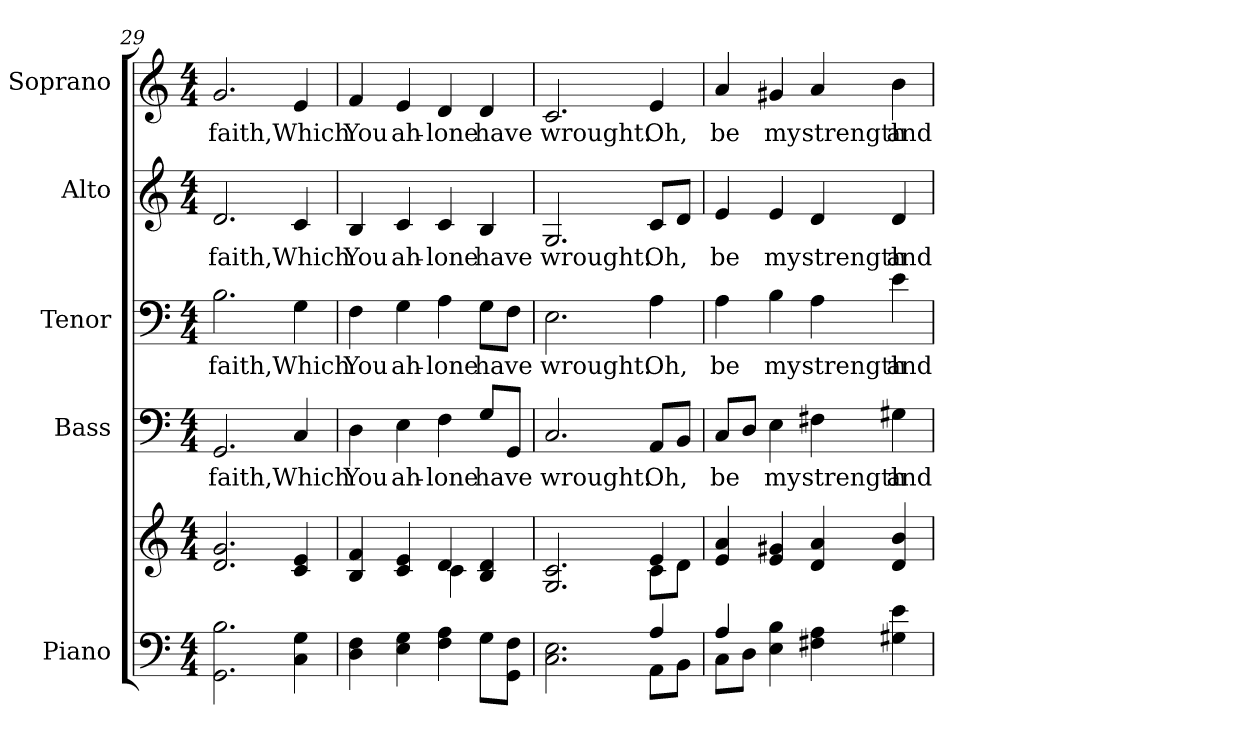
**kern	**kern	**kern	**text	**kern	**text	**kern	**text	**kern	**text
*part5	*part5	*part4	*part4	*part3	*part3	*part2	*part2	*part1	*part1
*staff6	*staff5	*staff4	*staff4	*staff3	*staff3	*staff2	*staff2	*staff1	*staff1
*I"Piano	*	*I"Bass	*	*I"Tenor	*	*I"Alto	*	*I"Soprano	*
*I'Pno.	*	*I'B.	*	*I'T.	*	*I'A.	*	*I'S.	*
*clefF4	*clefG2	*clefF4	*	*clefF4	*	*clefG2	*	*clefG2	*
*k[]	*k[]	*k[]	*	*k[]	*	*k[]	*	*k[]	*
*C:	*C:	*C:	*	*C:	*	*C:	*	*C:	*
*M4/4	*M4/4	*M4/4	*	*M4/4	*	*M4/4	*	*M4/4	*
=29	=29	=29	=29	=29	=29	=29	=29	=29	=29
!	!	!	!LO:LY:b:color=#000000	!	!	!	!	!	!
!	!	!	!	!	!LO:LY:b:color=#000000	!	!	!	!
!	!	!	!	!	!	!	!LO:LY:b:color=#000000	!	!
!	!	!	!	!	!	!	!	!	!LO:LY:b:color=#000000
2.GGi\ 2.Bi	2.di/ 2.gi	2.GGi/	faith,	2.Bi\	faith,	2.di/	faith,	2.gi/	faith,
!	!	!	!LO:LY:b:color=#000000	!	!	!	!	!	!
!	!	!	!	!	!LO:LY:b:color=#000000	!	!	!	!
!	!	!	!	!	!	!	!LO:LY:b:color=#000000	!	!
!	!	!	!	!	!	!	!	!	!LO:LY:b:color=#000000
4Ci\ 4Gi	4ci/ 4ei	4Ci/	Which	4Gi\	Which	4ci/	Which	4ei/	Which
!!LO:PB:g=z
=30	=30	=30	=30	=30	=30	=30	=30	=30	=30
*	*^	*	*	*	*	*	*	*	*
!	!	!	!	!LO:LY:b:color=#000000	!	!	!	!	!	!
!	!	!	!	!	!	!LO:LY:b:color=#000000	!	!	!	!
!	!	!	!	!	!	!	!	!LO:LY:b:color=#000000	!	!
!	!	!	!	!	!	!	!	!	!	!LO:LY:b:color=#000000
4Di\ 4Fi	4Bi/ 4fi	2ryy	4Di\	You	4Fi\	You	4Bi/	You	4fi/	You
!	!	!	!	!LO:LY:b:color=#000000	!	!	!	!	!	!
!	!	!	!	!	!	!LO:LY:b:color=#000000	!	!	!	!
!	!	!	!	!	!	!	!	!LO:LY:b:color=#000000	!	!
!	!	!	!	!	!	!	!	!	!	!LO:LY:b:color=#000000
4Ei\ 4Gi	4ci/ 4ei	.	4Ei\	ah-	4Gi\	ah-	4ci/	ah-	4ei/	ah-
!	!	!	!	!LO:LY:b:color=#000000	!	!	!	!	!	!
!	!	!	!	!	!	!LO:LY:b:color=#000000	!	!	!	!
!	!	!	!	!	!	!	!	!LO:LY:b:color=#000000	!	!
!	!	!	!	!	!	!	!	!	!	!LO:LY:b:color=#000000
4Fi\ 4Ai	4di/	4ci\	4Fi\	-lone	4Ai\	-lone	4ci/	-lone	4di/	-lone
!	!	!	!	!LO:LY:b:color=#000000	!	!	!	!	!	!
!	!	!	!	!	!	!LO:LY:b:color=#000000	!	!	!	!
!	!	!	!	!	!	!	!	!LO:LY:b:color=#000000	!	!
!	!	!	!	!	!	!	!	!	!	!LO:LY:b:color=#000000
8Gi\L	4Bi/ 4di	4ryy	8Gi/L	have	8Gi\L	have	4Bi/	have	4di/	have
8GGi\ 8FiJ	.	.	8GGi/J	.	8Fi\J	.	.	.	.	.
=31	=31	=31	=31	=31	=31	=31	=31	=31	=31	=31
*^	*	*	*	*	*	*	*	*	*	*
!	!	!	!	!	!LO:LY:b:color=#000000	!	!	!	!	!	!
!	!	!	!	!	!	!	!LO:LY:b:color=#000000	!	!	!	!
!	!	!	!	!	!	!	!	!	!LO:LY:b:color=#000000	!	!
!	!	!	!	!	!	!	!	!	!	!	!LO:LY:b:color=#000000
2.Ci\ 2.Ei	2ryy	2.Gi/ 2.ci	2ryy	2.Ci/	wrought.	2.Ei\	wrought.	2.Gi/	wrought.	2.ci/	wrought.
.	4ryy	.	4ryy	.	.	.	.	.	.	.	.
!	!	!	!	!	!LO:LY:b:color=#000000	!	!	!	!	!	!
!	!	!	!	!	!	!	!LO:LY:b:color=#000000	!	!	!	!
!	!	!	!	!	!	!	!	!	!LO:LY:b:color=#000000	!	!
!	!	!	!	!	!	!	!	!	!	!	!LO:LY:b:color=#000000
4Ai/	8AAi\L	4ei/	8ci\L	8AAi/L	Oh,	4Ai\	Oh,	8ci/L	Oh,	4ei/	Oh,
.	8BBi\J	.	8di\J	8BBi/J	.	.	.	8di/J	.	.	.
*	*	*v	*v	*	*	*	*	*	*	*	*
=32	=32	=32	=32	=32	=32	=32	=32	=32	=32	=32
*	*	*^	*	*	*	*	*	*	*	*
!	!	!	!	!	!LO:LY:b:color=#000000	!	!	!	!	!	!
*	*	*v	*v	*	*	*	*	*	*	*	*
*	*	*^	*	*	*	*	*	*	*	*
!	!	!	!	!	!	!	!LO:LY:b:color=#000000	!	!	!	!
*	*	*v	*v	*	*	*	*	*	*	*	*
*	*	*^	*	*	*	*	*	*	*	*
!	!	!	!	!	!	!	!	!	!LO:LY:b:color=#000000	!	!
*	*	*v	*v	*	*	*	*	*	*	*	*
*	*	*^	*	*	*	*	*	*	*	*
!	!	!	!	!	!	!	!	!	!	!	!LO:LY:b:color=#000000
*	*	*v	*v	*	*	*	*	*	*	*	*
4Ai/	8Ci\L	4ei/ 4ai	8Ci/L	be	4Ai\	be	4ei/	be	4ai/	be
.	8Di\J	.	8Di/J	.	.	.	.	.	.	.
!	!	!	!	!LO:LY:b:color=#000000	!	!	!	!	!	!
!	!	!	!	!	!	!LO:LY:b:color=#000000	!	!	!	!
!	!	!	!	!	!	!	!	!LO:LY:b:color=#000000	!	!
!	!	!	!	!	!	!	!	!	!	!LO:LY:b:color=#000000
4Ei\ 4Bi	4ryy	4ei/ 4g#Xi	4Ei\	my	4Bi\	my	4ei/	my	4g#Xi/	my
!	!	!	!	!LO:LY:b:color=#000000	!	!	!	!	!	!
!	!	!	!	!	!	!LO:LY:b:color=#000000	!	!	!	!
!	!	!	!	!	!	!	!	!LO:LY:b:color=#000000	!	!
!	!	!	!	!	!	!	!	!	!	!LO:LY:b:color=#000000
4F#Xi\ 4Ai	2ryy	4di/ 4ai	4F#Xi\	strength	4Ai\	strength	4di/	strength	4ai/	strength
!	!	!	!	!LO:LY:b:color=#000000	!	!	!	!	!	!
!	!	!	!	!	!	!LO:LY:b:color=#000000	!	!	!	!
!	!	!	!	!	!	!	!	!LO:LY:b:color=#000000	!	!
!	!	!	!	!	!	!	!	!	!	!LO:LY:b:color=#000000
4G#Xi\ 4ei	.	4di/ 4bi	4G#Xi\	and	4ei\	and	4di/	and	4bi\	and
*v	*v	*	*	*	*	*	*	*	*	*
=	=	=	=	=	=	=	=	=	=
*-	*-	*-	*-	*-	*-	*-	*-	*-	*-
